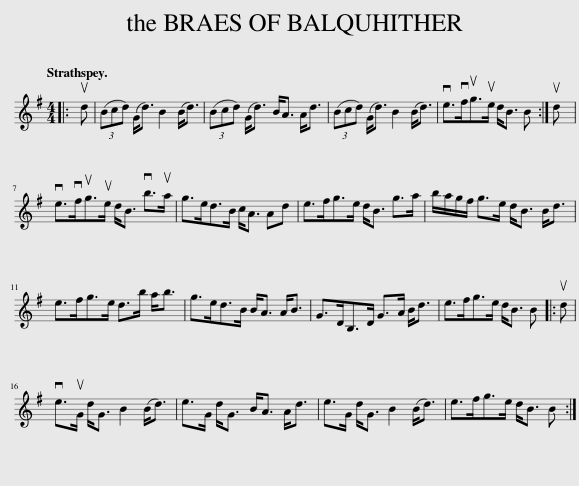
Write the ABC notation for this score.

X:1
L:1/8
Q:1/4=120
M:4/4
I:linebreak $
K:G
V:1 treble
V:1
|: ud | (3(Bcd) (G<d) B2 (B<d) | (3(Bcd) (G<d) B<A A<d | (3(Bcd) (G<d) B2 (B<d) | ve>vfug>ue d<B B :| %5
 ud |$ ve>vfug>ue d<B vb>ua | g>ed>B c<A Ad | e>fg>e d<B g>a | b/a/g/f/ g>e d<B B<d |$ %10
 e>fg>e d>b a<b | g>ed>B B<A A<B | G>DB,>D G>A B<d | e>fg>e d<B B |: ud |$ %15
 ve>uG d<G B2 (B<d) | e>G d<G B<A A<d | e>G d<G B2 (B<d) | e>fg>e d<B B :| %19
